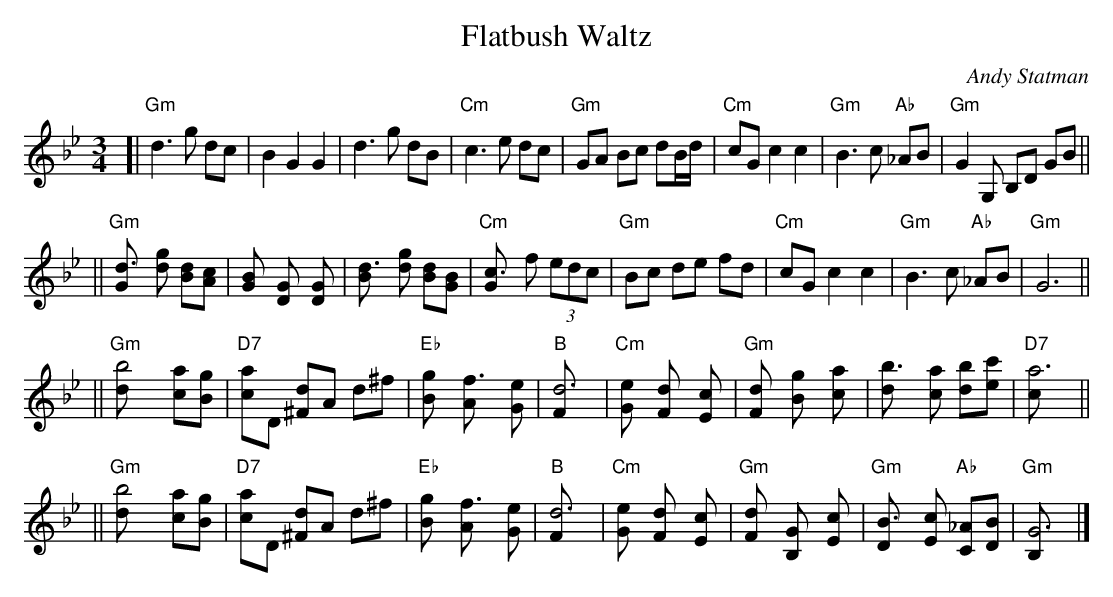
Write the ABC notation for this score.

X:1
T:Flatbush Waltz
C:Andy Statman
L:1/8
M:3/4
K:Gm
[| "Gm"d3 g dc | B2 G2 G2 | d3 g dB | "Cm"c3 e dc \
| "Gm"GA Bc dB/d/ | "Cm"cG c2 c2 | "Gm"B3 c "Ab"_AB  | "Gm"G2 G, B,D GB ||
|| "Gm"[d3G] [gd] [dB][cA] | [B2G] [G2D] [G2D] | [d3B] [gd] [dB][BG] | "Cm"[c3G] f (3edc \
| "Gm"Bc de fd | "Cm"cG c2 c2 | "Gm"B3 c "Ab"_AB  | "Gm"G6 ||
|| "Gm"[b4d] [ac][gB] | "D7"[ac]D [d^F]A d^f | "Eb"[g2B] [f3A] [eG] | "B"[d6F] \
| "Cm"[e2G] [d2F] [c2E] | "Gm"[d2F] [g2B] [a2c] | [b3d] [ac] [bd][c'e] | "D7"[a6c] ||
|| "Gm"[b4d] [ac][gB] | "D7"[ac]D [d^F]A d^f | "Eb"[g2B] [f3A] [eG] | "B"[d6F] \
| "Cm"[e2G] [d2F] [c2E] | "Gm"[d2F] [G2B,] [c2E] |  "Gm"[B3D] [cE] "Ab"[_AC][BD]  | "Gm"[G6B,] |]
